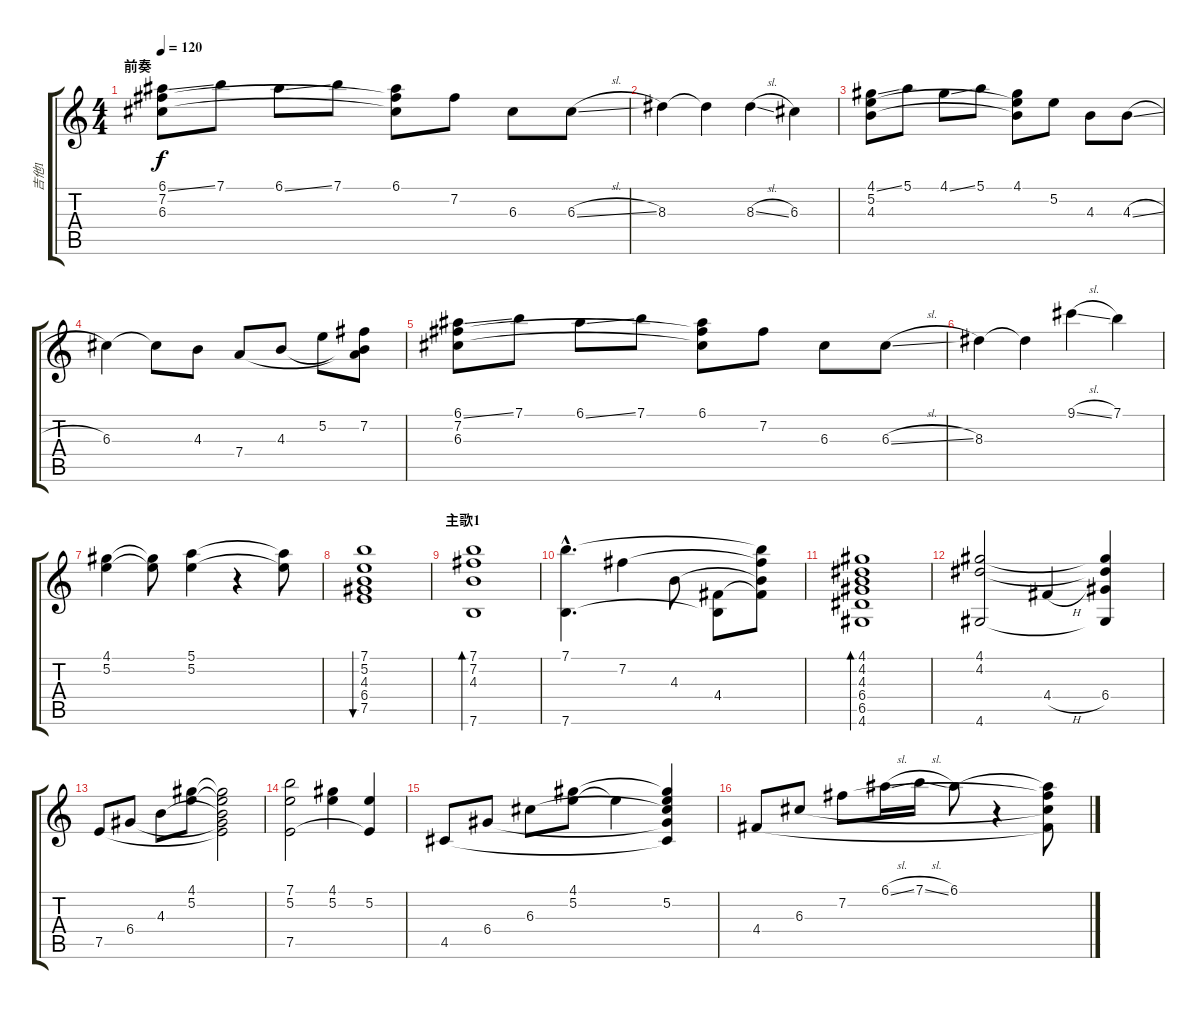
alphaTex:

\track ("吉他1" "吉他1") {instrument acousticguitarnylon}
\staff {score tabs}
\tuning (E4 B3 G3 D3 A2 E2) {hide}
\ts (4 4)
\section ("" "前奏")
\tempo 120
\clef g2
\ks c
(6.1{ss} 7.2 6.3).8{dy f instrument acousticguitarnylon} 7.1.8 6.1{ss}.8 7.1.8 (6.1 7.2{t} 6.3{t}).8 7.2.8 6.3.8 6.3{sl}.8 |
8.3.4 8.3{t}.4 8.3{sl}.4 6.3.4 |
(4.1{ss} 5.2 4.3).8 5.1.8 4.1{ss}.8 5.1.8 (4.1 5.2{t} 4.3{t}).8 5.2.8 4.3.8 4.3{sl}.8 |
6.3.4 6.3{t}.8 4.3.8 7.4.8 4.3.8 5.2.8 (7.2 4.3{t} 7.4{t}).8 |
(6.1{ss} 7.2 6.3).8 7.1.8 6.1{ss}.8 7.1.8 (6.1 7.2{t} 6.3{t}).8 7.2.8 6.3.8 6.3{sl}.8 |
8.3.4 8.3{t}.4 9.1{sl}.4 7.1.4 |
(4.1 5.2).4 (4.1{t} 5.2{t}).8 (5.1 5.2).4 r.4 (5.1{t} 5.2{t}).8 |
(7.1 5.2 4.3 6.4 7.5).1{bu 480} |
\section ("" "主歌1")
(7.1 7.2 4.3 7.6).1{bd 240} |
(7.1{hac} 7.6{hac}).4{d} 7.2.4 4.3.8 (4.4 7.6{t}).8 (7.1{t} 7.2{t} 4.3{t} 4.4{t}).8 |
(4.1 4.2 4.3 6.4 6.5 4.6).1{bd 240} |
(4.1 4.2 4.6).2 4.4{h}.4 (4.1{t} 4.2{t} 6.4 4.6{t}).4 |
7.5.8 6.4.8 4.3.8 (4.1 5.2).8 (4.1{t} 5.2{t} 4.3{t} 6.4{t} 7.5{t}).2 |
(7.1 5.2 7.5).2 (4.1 5.2).4 (5.2 7.5{t}).4 |
4.5.8 6.4.8 6.3.8 (4.1 5.2).8 5.2{t}.4 (4.1{t} 5.2 6.3{t} 6.4{t} 4.5{t}).4 |
4.4.8 6.3.8 7.2.8 6.1{sl}.16 7.1{sl}.16 6.1.8 r.4 (6.1{t} 7.2{t} 6.3{t} 4.4{t}).8
